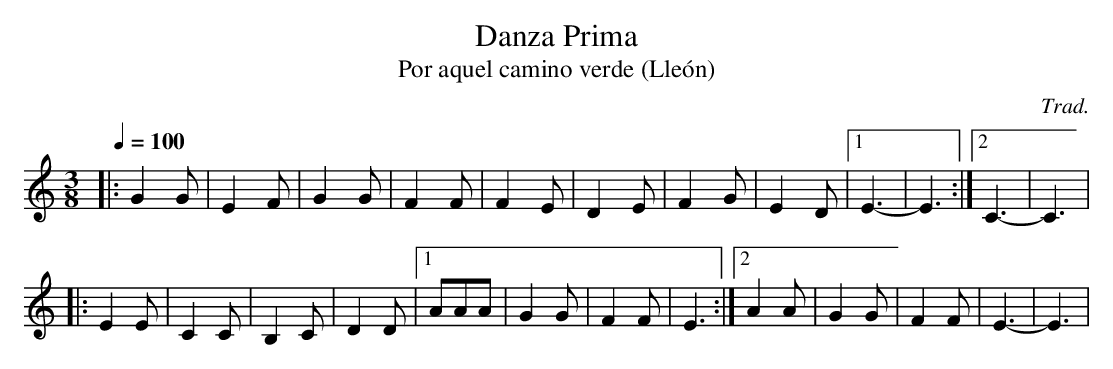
X:1
T:Danza Prima
T:Por aquel camino verde (Lleón)
C:Trad.
M:3/8
L:1/8
Q:1/4=100
K:C
|: G2 G|E2 F|G2 G|F2 F|F2 E|D2 E|F2 G|E2 D|1 E3-|E3 :|2 C3-|C3|
|: E2 E|C2 C|B,2 C|D2 D|1 AAA|G2 G|F2 F|E3 :|2 A2 A|G2 G|F2 F|E3-|E3|
